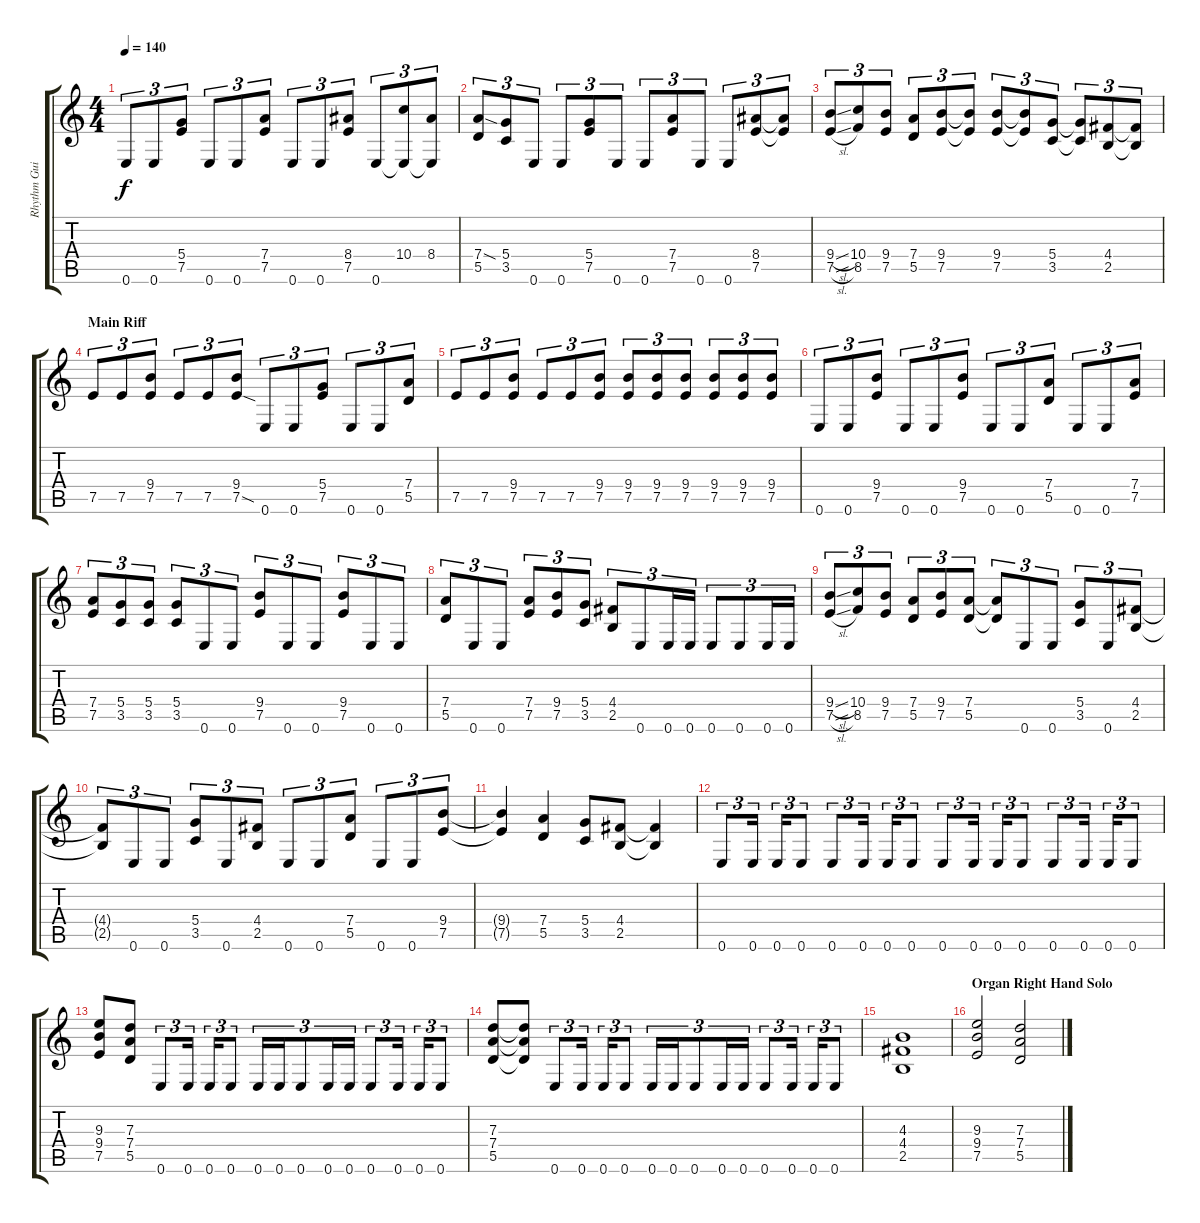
\track ("Rhythm Guitar" "Rhythm Gui") {instrument distortionguitar}
\staff {score tabs}
\tuning (E4 B3 G3 D3 A2 E2) {hide}
\ts (4 4)
\tempo 140
\clef g2
\ks c
0.6.8{tu (3 2) dy f volume 13} 0.6.8{tu (3 2)} (5.4 7.5).8{tu (3 2)} 0.6.8{tu (3 2)} 0.6.8{tu (3 2)} (7.4 7.5).8{tu (3 2)} 0.6.8{tu (3 2)} 0.6.8{tu (3 2)} (8.4 7.5).8{tu (3 2)} 0.6.8{tu (3 2)} (10.4 0.6{t}).8{tu (3 2)} (8.4 0.6{t}).8{tu (3 2)} |
(7.4{sod} 5.5).8{tu (3 2)} (5.4 3.5).8{tu (3 2)} 0.6.8{tu (3 2)} 0.6.8{tu (3 2)} (5.4 7.5).8{tu (3 2)} 0.6.8{tu (3 2)} 0.6.8{tu (3 2)} (7.4 7.5).8{tu (3 2)} 0.6.8{tu (3 2)} 0.6.8{tu (3 2)} (8.4 7.5).8{tu (3 2)} (8.4{t} 7.5{t}).8{tu (3 2)} |
(9.4{sl} 7.5{sl}).8{tu (3 2)} (10.4 8.5).8{tu (3 2)} (9.4 7.5).8{tu (3 2)} (7.4 5.5).8{tu (3 2)} (9.4 7.5).8{tu (3 2)} (9.4{t} 7.5{t}).8{tu (3 2)} (9.4 7.5).8{tu (3 2)} (9.4{t} 7.5{t}).8{tu (3 2)} (5.4 3.5).8{tu (3 2)} (5.4{t} 3.5{t}).8{tu (3 2)} (4.4 2.5).8{tu (3 2)} (4.4{t} 2.5{t}).8{tu (3 2)} |
\section ("" "Main Riff")
7.5.8{tu (3 2)} 7.5.8{tu (3 2)} (9.4 7.5).8{tu (3 2)} 7.5.8{tu (3 2)} 7.5.8{tu (3 2)} (9.4 7.5{sod}).8{tu (3 2)} 0.6.8{tu (3 2)} 0.6.8{tu (3 2)} (5.4 7.5).8{tu (3 2)} 0.6.8{tu (3 2)} 0.6.8{tu (3 2)} (7.4 5.5).8{tu (3 2)} |
7.5.8{tu (3 2)} 7.5.8{tu (3 2)} (9.4 7.5).8{tu (3 2)} 7.5.8{tu (3 2)} 7.5.8{tu (3 2)} (9.4 7.5).8{tu (3 2)} (9.4 7.5).8{tu (3 2)} (9.4 7.5).8{tu (3 2)} (9.4 7.5).8{tu (3 2)} (9.4 7.5).8{tu (3 2)} (9.4 7.5).8{tu (3 2)} (9.4 7.5).8{tu (3 2)} |
0.6.8{tu (3 2)} 0.6.8{tu (3 2)} (9.4 7.5).8{tu (3 2)} 0.6.8{tu (3 2)} 0.6.8{tu (3 2)} (9.4 7.5).8{tu (3 2)} 0.6.8{tu (3 2)} 0.6.8{tu (3 2)} (7.4 5.5).8{tu (3 2)} 0.6.8{tu (3 2)} 0.6.8{tu (3 2)} (7.4 7.5).8{tu (3 2)} |
(7.4 7.5).8{tu (3 2)} (5.4 3.5).8{tu (3 2)} (5.4 3.5).8{tu (3 2)} (5.4 3.5).8{tu (3 2)} 0.6.8{tu (3 2)} 0.6.8{tu (3 2)} (9.4 7.5).8{tu (3 2)} 0.6.8{tu (3 2)} 0.6.8{tu (3 2)} (9.4 7.5).8{tu (3 2)} 0.6.8{tu (3 2)} 0.6.8{tu (3 2)} |
(7.4 5.5).8{tu (3 2)} 0.6.8{tu (3 2)} 0.6.8{tu (3 2)} (7.4 7.5).8{tu (3 2)} (9.4 7.5).8{tu (3 2)} (5.4 3.5).8{tu (3 2)} (4.4 2.5).8{tu (3 2)} 0.6.8{tu (3 2)} 0.6.16{tu (3 2)} 0.6.16{tu (3 2)} 0.6.8{tu (3 2)} 0.6.8{tu (3 2)} 0.6.16{tu (3 2)} 0.6.16{tu (3 2)} |
(9.4{sl} 7.5{sl}).8{tu (3 2)} (10.4 8.5).8{tu (3 2)} (9.4 7.5).8{tu (3 2)} (7.4 5.5).8{tu (3 2)} (9.4 7.5).8{tu (3 2)} (7.4 5.5).8{tu (3 2)} (7.4{t} 5.5{t}).8{tu (3 2)} 0.6.8{tu (3 2)} 0.6.8{tu (3 2)} (5.4 3.5).8{tu (3 2)} 0.6.8{tu (3 2)} (4.4 2.5).8{tu (3 2)} |
(4.4{t} 2.5{t}).8{tu (3 2)} 0.6.8{tu (3 2)} 0.6.8{tu (3 2)} (5.4 3.5).8{tu (3 2)} 0.6.8{tu (3 2)} (4.4 2.5).8{tu (3 2)} 0.6.8{tu (3 2)} 0.6.8{tu (3 2)} (7.4 5.5).8{tu (3 2)} 0.6.8{tu (3 2)} 0.6.8{tu (3 2)} (9.4 7.5).8{tu (3 2)} |
(9.4{t} 7.5{t}).4 (7.4 5.5).4 (5.4 3.5).8 (4.4 2.5).8 (4.4{t} 2.5{t}).4 |
0.6.8{tu (3 2)} 0.6.16{tu (3 2)} 0.6.16{tu (3 2)} 0.6.8{tu (3 2)} 0.6.8{tu (3 2)} 0.6.16{tu (3 2)} 0.6.16{tu (3 2)} 0.6.8{tu (3 2)} 0.6.8{tu (3 2)} 0.6.16{tu (3 2)} 0.6.16{tu (3 2)} 0.6.8{tu (3 2)} 0.6.8{tu (3 2)} 0.6.16{tu (3 2)} 0.6.16{tu (3 2)} 0.6.8{tu (3 2)} |
(9.3 9.4 7.5).8 (7.3 7.4 5.5).8 0.6.8{tu (3 2)} 0.6.16{tu (3 2)} 0.6.16{tu (3 2)} 0.6.8{tu (3 2)} 0.6.16{tu (3 2)} 0.6.16{tu (3 2)} 0.6.8{tu (3 2)} 0.6.16{tu (3 2)} 0.6.16{tu (3 2)} 0.6.8{tu (3 2)} 0.6.16{tu (3 2)} 0.6.16{tu (3 2)} 0.6.8{tu (3 2)} |
(7.3 7.4 5.5).8 (7.3{t} 7.4{t} 5.5{t}).8 0.6.8{tu (3 2)} 0.6.16{tu (3 2)} 0.6.16{tu (3 2)} 0.6.8{tu (3 2)} 0.6.16{tu (3 2)} 0.6.16{tu (3 2)} 0.6.8{tu (3 2)} 0.6.16{tu (3 2)} 0.6.16{tu (3 2)} 0.6.8{tu (3 2)} 0.6.16{tu (3 2)} 0.6.16{tu (3 2)} 0.6.8{tu (3 2)} |
(4.3 4.4 2.5).1 |
\section ("" "Organ Right Hand Solo")
(9.3 9.4 7.5).2{volume 10} (7.3 7.4 5.5).2
